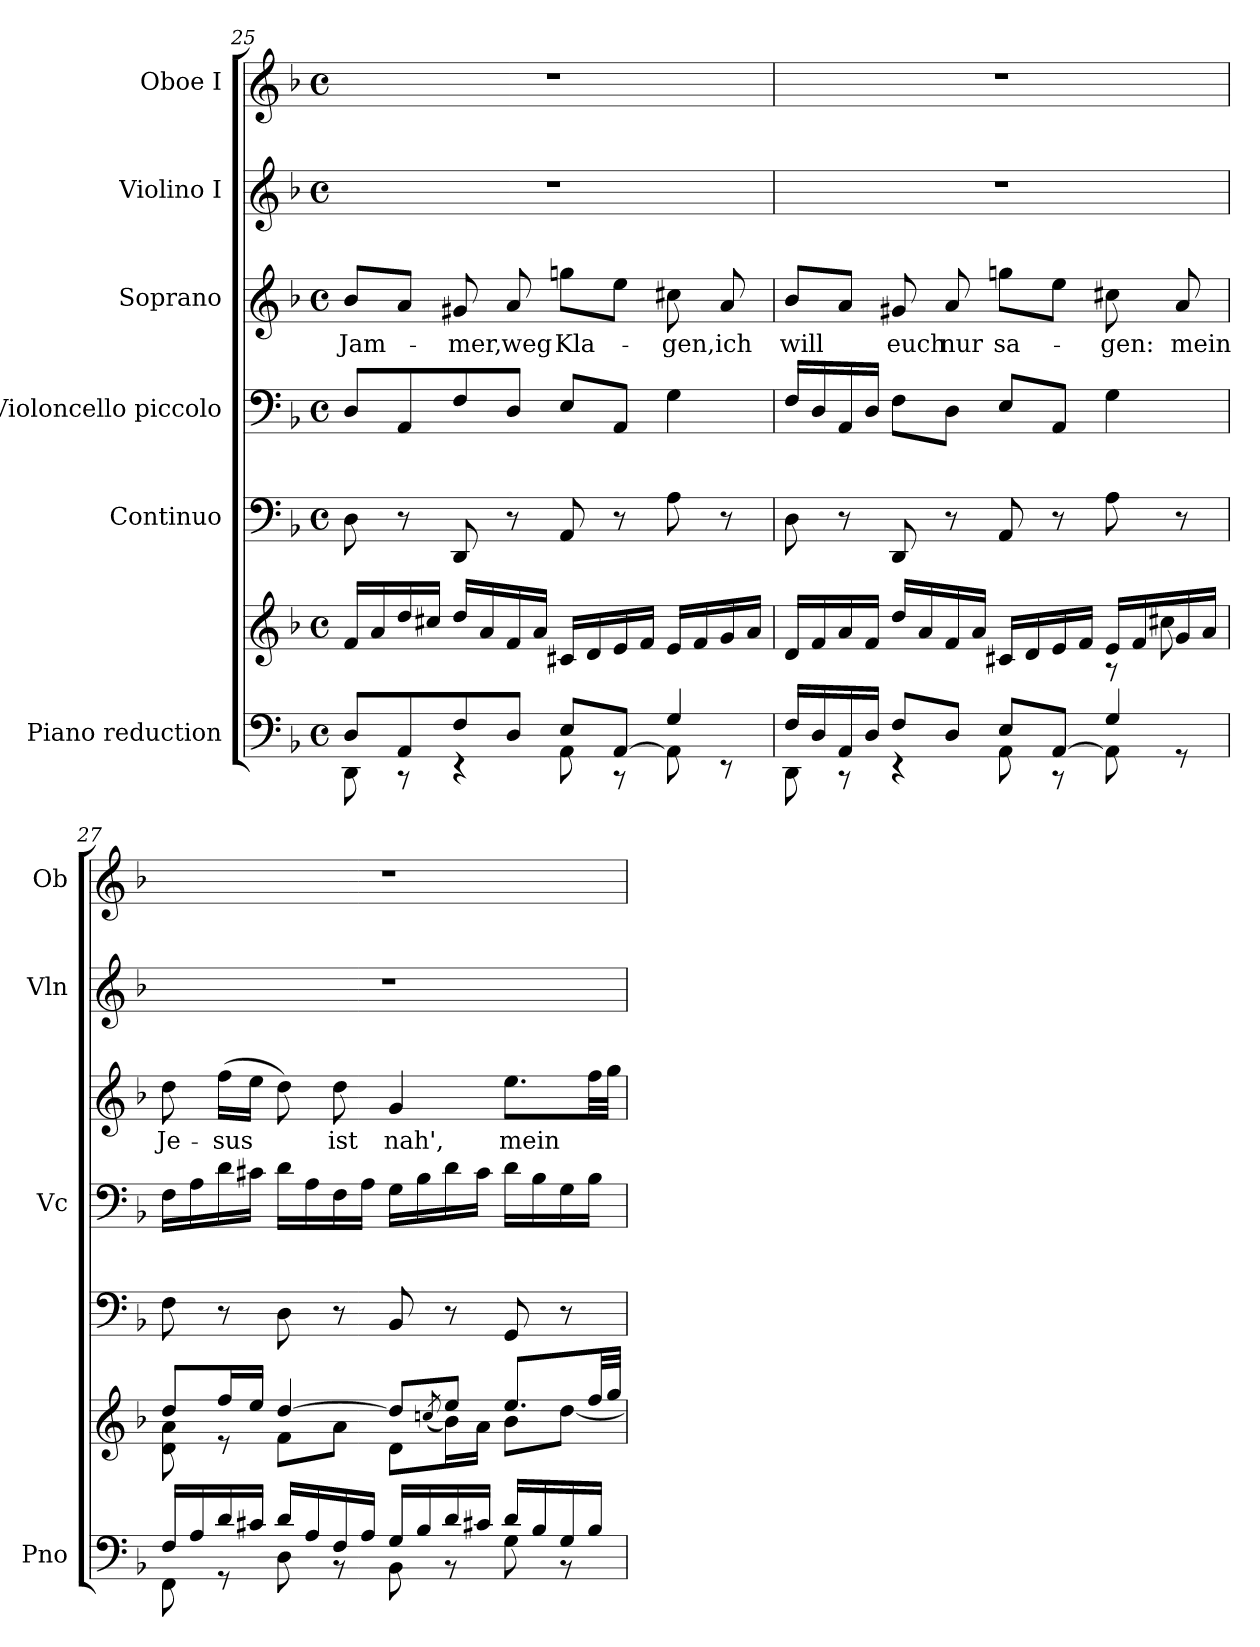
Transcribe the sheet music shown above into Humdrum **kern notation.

**kern	**kern	**kern	**kern	**kern	**text	**kern	**kern
*part6	*part6	*part5	*part4	*part3	*part3	*part2	*part1
*staff7	*staff6	*staff5	*staff4	*staff3	*staff3	*staff2	*staff1
*I"Piano reduction	*	*I"Continuo	*I"Violoncello piccolo	*I"Soprano	*	*I"Violino I	*I"Oboe I
*I'Pno	*	*	*I'Vc	*	*	*I'Vln	*I'Ob
*clefF4	*clefG2	*clefF4	*clefF4	*clefG2	*	*clefG2	*clefG2
*k[b-]	*k[b-]	*k[b-]	*k[b-]	*k[b-]	*	*k[b-]	*k[b-]
*M4/4	*M4/4	*M4/4	*M4/4	*M4/4	*	*M4/4	*M4/4
*met(c)	*met(c)	*met(c)	*met(c)	*met(c)	*	*met(c)	*met(c)
=25	=25	=25	=25	=25	=25	=25	=25
*^	*	*	*	*	*	*	*
!	!	!	!	!	!	!LO:LY:b	!	!
8D/L	8DD\	16f/LL	8D\	8D/L	8b-/L	Jam-	1r	1r
.	.	16a/	.	.	.	.	.	.
8AA/	8r	16dd/	8r	8AA/	8a/J	.	.	.
.	.	16cc#X/JJ	.	.	.	.	.	.
!	!	!	!	!	!	!LO:LY:b	!	!
8F/	4r	16dd/LL	8DD/	8F/	8g#X/	-mer,	.	.
.	.	16a/	.	.	.	.	.	.
!	!	!	!	!	!	!LO:LY:b	!	!
8D/J	.	16f/	8r	8D/J	8a/	weg	.	.
.	.	16a/JJ	.	.	.	.	.	.
!	!	!	!	!	!	!LO:LY:b	!	!
8E/L	8AA\	16c#X/LL	8AA/	8E/L	8ggn\L	Kla-	.	.
.	.	16d/	.	.	.	.	.	.
[<8AA/J	8r	16e/	8r	8AA/J	8ee\J	.	.	.
.	.	16f/JJ	.	.	.	.	.	.
!	!	!	!	!	!	!LO:LY:b	!	!
4G/	8AA\]	16e/LL	8A\	4G\	8cc#X\	gen,	.	.
.	.	16f/	.	.	.	.	.	.
!	!	!	!	!	!	!LO:LY:b	!	!
.	8r	16g/	8r	.	8a/	ich	.	.
.	.	16a/JJ	.	.	.	.	.	.
=26	=26	=26	=26	=26	=26	=26	=26	=26
*	*	*^	*	*	*	*	*	*
!	!	!	!	!	!	!	!LO:LY:b	!	!
16F/LL	8DD\	16d/LL	2ryy	8D\	16F/LL	8b-/L	will	1r	1r
16D/	.	16f/	.	.	16D/	.	.	.	.
16AA/	8r	16a/	.	8r	16AA/	8a/J	.	.	.
16D/JJ	.	16f/JJ	.	.	16D/JJ	.	.	.	.
!	!	!	!	!	!	!	!LO:LY:b	!	!
8F/L	4r	16dd/LL	.	8DD/	8F\L	8g#X/	euch	.	.
.	.	16a/	.	.	.	.	.	.	.
!	!	!	!	!	!	!	!LO:LY:b	!	!
8D/J	.	16f/	.	8r	8D\J	8a/	nur	.	.
.	.	16a/JJ	.	.	.	.	.	.	.
!	!	!	!	!	!	!	!LO:LY:b	!	!
8E/L	8AA\	16c#X/LL	4ryy	8AA/	8E/L	8ggn\L	sa-	.	.
.	.	16d/	.	.	.	.	.	.	.
[<8AA/J	8r	16e/	.	8r	8AA/J	8ee\J	.	.	.
.	.	16f/JJ	.	.	.	.	.	.	.
!	!	!	!	!	!	!	!LO:LY:b	!	!
4G/	8AA\]	16e/LL	8r	8A\	4G\	8cc#X\	-gen:	.	.
.	.	16f/	.	.	.	.	.	.	.
!	!	!	!	!	!	!	!LO:LY:b	!	!
.	8r	16g/	8cc#X\	8r	.	8a/	mein	.	.
.	.	16a/JJ	.	.	.	.	.	.	.
!!LO:LB:g=z
=27	=27	=27	=27	=27	=27	=27	=27	=27	=27
!	!	!	!	!	!	!	!LO:LY:b	!	!
16F/LL	8FF\	8dd/L	8d\ 8a\	8F\	16F\LL	8dd\	Je-	1r	1r
16A/	.	.	.	.	16A\	.	.	.	.
!	!	!	!	!	!	!	!LO:LY:b	!	!
16d/	8r	16ff/L	8r	8r	16d\	(16ff\LL	sus	.	.
16c#X/JJ	.	16ee/JJ	.	.	16c#X\JJ	16ee\JJ	.	.	.
16d/LL	8D\	[4dd/	8f\L	8D\	16d\LL	8dd\)	.	.	.
16A/	.	.	.	.	16A\	.	.	.	.
!	!	!	!	!	!	!	!LO:LY:b	!	!
16F/	8r	.	8a\J	8r	16F\	8dd\	ist	.	.
16A/JJ	.	.	.	.	16A\JJ	.	.	.	.
!	!	!	!	!	!	!	!LO:LY:b	!	!
16G/LL	8BB-\	8dd/L]	8d\L	8BB-/	16G\LL	4g/	nah',	.	.
16B-/	.	.	.	.	16B-\	.	.	.	.
.	.	.	(8qccn/	.	.	.	.	.	.
16d/	8r	8ee/J	16b-\L)	8r	16d\	.	.	.	.
16c#X/JJ	.	.	16a\JJ	.	16c#\JJ	.	.	.	.
!	!	!	!	!	!	!	!LO:LY:b	!	!
16d/LL	8G\	8.ee/L	8b-\L	8GG/	16d\LL	8.ee\L	mein	.	.
16B-/	.	.	.	.	16B-\	.	.	.	.
16G/	8r	.	[8dd\J	8r	16G\	.	.	.	.
16B-/JJ	.	32ff/LL	.	.	16B-\JJ	32ff\LL	.	.	.
.	.	32gg/JJJ	.	.	.	32gg\JJJ	.	.	.
*v	*v	*	*	*	*	*	*	*	*
*	*v	*v	*	*	*	*	*	*
=	=	=	=	=	=	=	=
*-	*-	*-	*-	*-	*-	*-	*-
